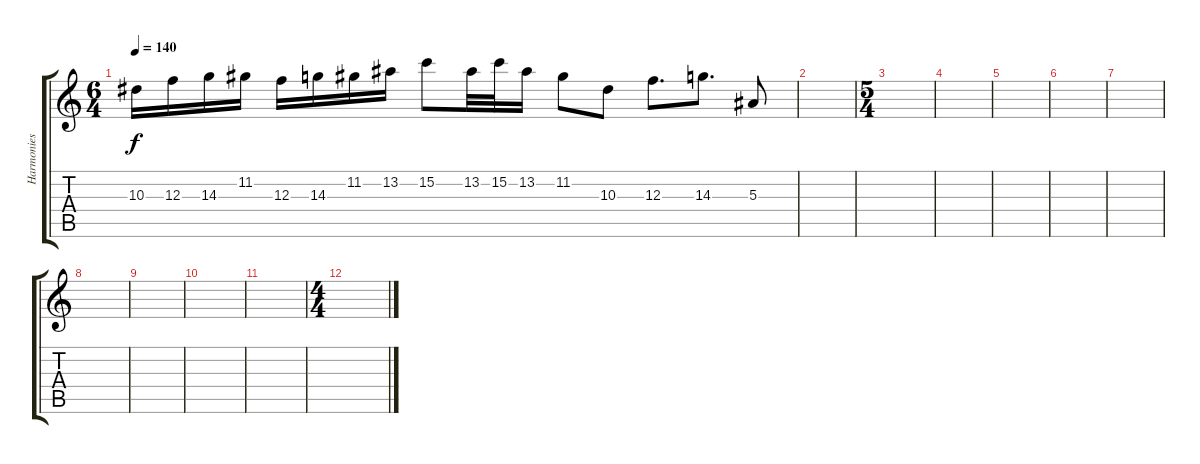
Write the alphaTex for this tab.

\track ("Harmonies" "Harmonies") {instrument distortionguitar}
\staff {score tabs}
\tuning (D4 A3 F3 C3 G2 C2) {hide}
\ts (6 4)
\tempo 140
\clef g2
\ks c
10.3.16{dy f balance 16} 12.3.16 14.3.16 11.2.16 12.3.16 14.3.16 11.2.16 13.2.16 15.2.8 13.2.32 15.2.32 13.2.16 11.2.8 10.3.8 12.3.8{d} 14.3.8{d} 5.3.8 |
|
\ts (5 4)
|
|
|
|
|
|
|
|
|
\ts (4 4)
